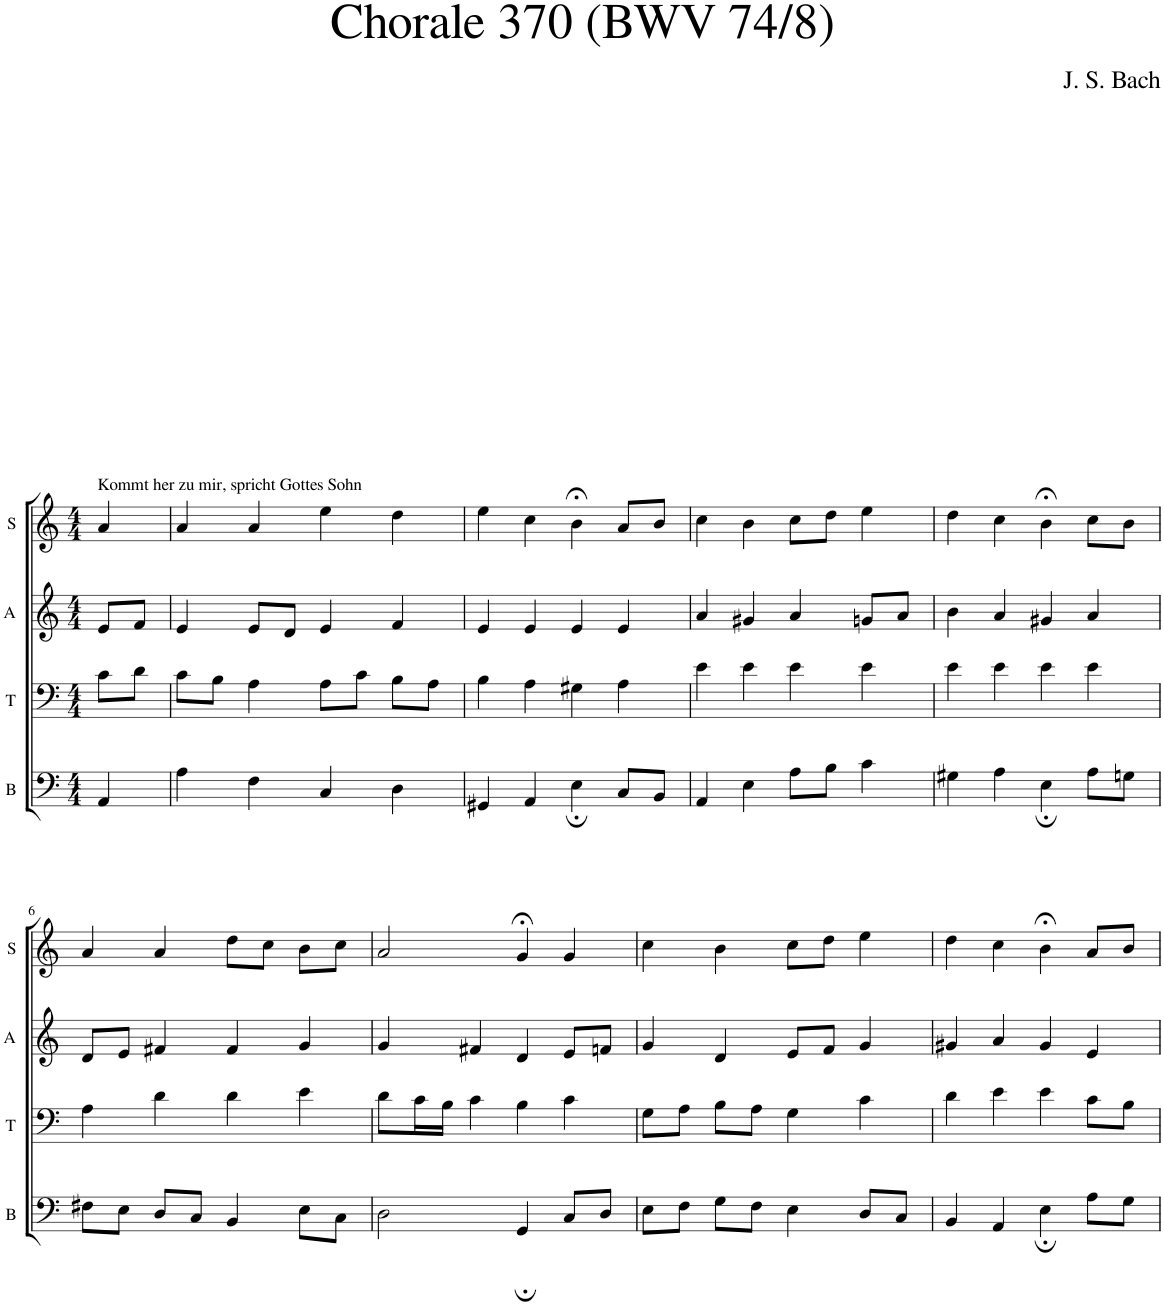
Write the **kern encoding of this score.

**kern	**kern	**kern	**kern
*part4	*part3	*part2	*part1
*staff4	*staff3	*staff2	*staff1
*I"B	*I"T	*I"A	*I"S
*I'B	*I'T	*I'A	*I'S
*clefF4	*clefF4	*clefG2	*clefG2
*k[]	*k[]	*k[]	*k[]
*M4/4	*M4/4	*M4/4	*M4/4
=1	=1	=1	=1
!	!	!	!LO:TX:a:t=Kommt her zu mir, spricht Gottes Sohn
4AA/	8c\L	8e/L	4a/
.	8d\J	8f/J	.
=2	=2	=2	=2
4A\	8c\L	4e/	4a/
.	8B\J	.	.
4F\	4A\	8e/L	4a/
.	.	8d/J	.
4C/	8A\L	4e/	4ee\
.	8c\J	.	.
4D\	8B\L	4f/	4dd\
.	8A\J	.	.
=3	=3	=3	=3
4GG#X/	4B\	4e/	4ee\
4AA/	4A\	4e/	4cc\
4E;\	4G#X\	4e/	4b;<\
8C/L	4A\	4e/	8a/L
8BB/J	.	.	8b/J
=4	=4	=4	=4
4AA/	4e\	4a/	4cc\
4E\	4e\	4g#X/	4b\
8A\L	4e\	4a/	8cc\L
8B\J	.	.	8dd\J
4c\	4e\	8gn/L	4ee\
.	.	8a/J	.
=5	=5	=5	=5
4G#X\	4e\	4b\	4dd\
4A\	4e\	4a/	4cc\
4E;\	4e\	4g#X/	4b;<\
8A\L	4e\	4a/	8cc\L
8Gn\J	.	.	8b\J
!!LO:LB:g=z
=6	=6	=6	=6
8F#X\L	4A\	8d/L	4a/
8E\J	.	8e/J	.
8D/L	4d\	4f#X/	4a/
8C/J	.	.	.
4BB/	4d\	4f#/	8dd\L
.	.	.	8cc\J
8E\L	4e\	4g/	8b\L
8C\J	.	.	8cc\J
=7	=7	=7	=7
2D\	8d\L	4g/	2a/
.	16c\L	.	.
.	16B\JJ	.	.
.	4c\	4f#X/	.
4GG;/	4B\	4d/	4g;</
8C/L	4c\	8e/L	4g/
8D/J	.	8fn/J	.
=8	=8	=8	=8
8E\L	8G\L	4g/	4cc\
8F\J	8A\J	.	.
8G\L	8B\L	4d/	4b\
8F\J	8A\J	.	.
4E\	4G\	8e/L	8cc\L
.	.	8f/J	8dd\J
8D/L	4c\	4g/	4ee\
8C/J	.	.	.
=9	=9	=9	=9
4BB/	4d\	4g#X/	4dd\
4AA/	4e\	4a/	4cc\
4E;\	4e\	4g#/	4b;<\
8A\L	8c\L	4e/	8a/L
8G\J	8B\J	.	8b/J
=	=	=	=
*-	*-	*-	*-
